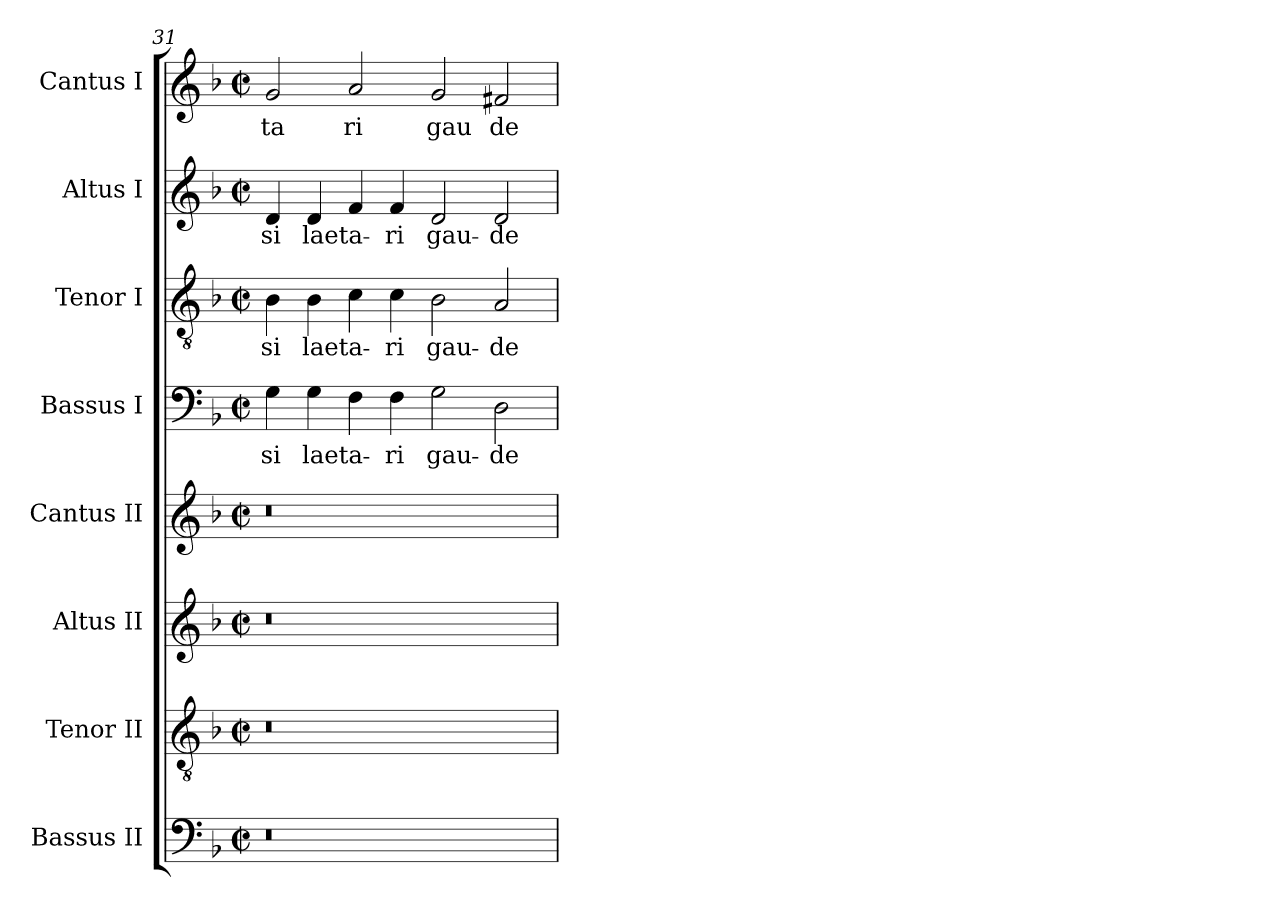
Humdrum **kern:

**kern	**kern	**kern	**kern	**kern	**text	**kern	**text	**kern	**text	**kern	**text
*part8	*part7	*part6	*part5	*part4	*part4	*part3	*part3	*part2	*part2	*part1	*part1
*staff8	*staff7	*staff6	*staff5	*staff4	*staff4	*staff3	*staff3	*staff2	*staff2	*staff1	*staff1
*I"Bassus II	*I"Tenor II	*I"Altus II	*I"Cantus II	*I"Bassus I	*	*I"Tenor I	*	*I"Altus I	*	*I"Cantus I	*
*clefF4	*clefGv2	*clefG2	*clefG2	*clefF4	*	*clefGv2	*	*clefG2	*	*clefG2	*
*k[b-]	*k[b-]	*k[b-]	*k[b-]	*k[b-]	*	*k[b-]	*	*k[b-]	*	*k[b-]	*
*F:	*F:	*F:	*F:	*F:	*	*F:	*	*F:	*	*F:	*
*M2/2	*M2/2	*M2/2	*M2/2	*M2/2	*	*M2/2	*	*M2/2	*	*M2/2	*
*met(c|)	*met(c|)	*met(c|)	*met(c|)	*met(c|)	*	*met(c|)	*	*met(c|)	*	*met(c|)	*
=31	=31	=31	=31	=31	=31	=31	=31	=31	=31	=31	=31
!	!	!	!	!	!LO:LY:b:cj	!	!LO:LY:b:cj	!	!LO:LY:b:cj	!	!LO:LY:b:cj
0r	0r	0r	0r	4G\	-si	4B-\	-si	4d/	-si	2g/	ta
!	!	!	!	!	!LO:LY:b:cj	!	!LO:LY:b:cj	!	!LO:LY:b:cj	!	!
.	.	.	.	4G\	laeta-	4B-\	laeta-	4d/	laeta-	.	.
!	!	!	!	!	!	!	!	!	!	!	!LO:LY:b:cj
.	.	.	.	4F\	.	4c\	.	4f/	.	2a/	ri
!	!	!	!	!	!LO:LY:b:cj	!	!LO:LY:b:cj	!	!LO:LY:b:cj	!	!
.	.	.	.	4F\	-ri	4c\	-ri	4f/	-ri	.	.
!	!	!	!	!	!LO:LY:b:cj	!	!LO:LY:b:cj	!	!LO:LY:b:cj	!	!LO:LY:b:cj
.	.	.	.	2G\	gau-	2B-\	gau-	2d/	gau-	2g/	gau
!	!	!	!	!	!LO:LY:b:cj	!	!LO:LY:b:cj	!	!LO:LY:b:cj	!	!LO:LY:b:cj
.	.	.	.	2D\	-de-	2A/	-de-	2d/	-de-	2f#X/	de
=	=	=	=	=	=	=	=	=	=	=	=
*-	*-	*-	*-	*-	*-	*-	*-	*-	*-	*-	*-
